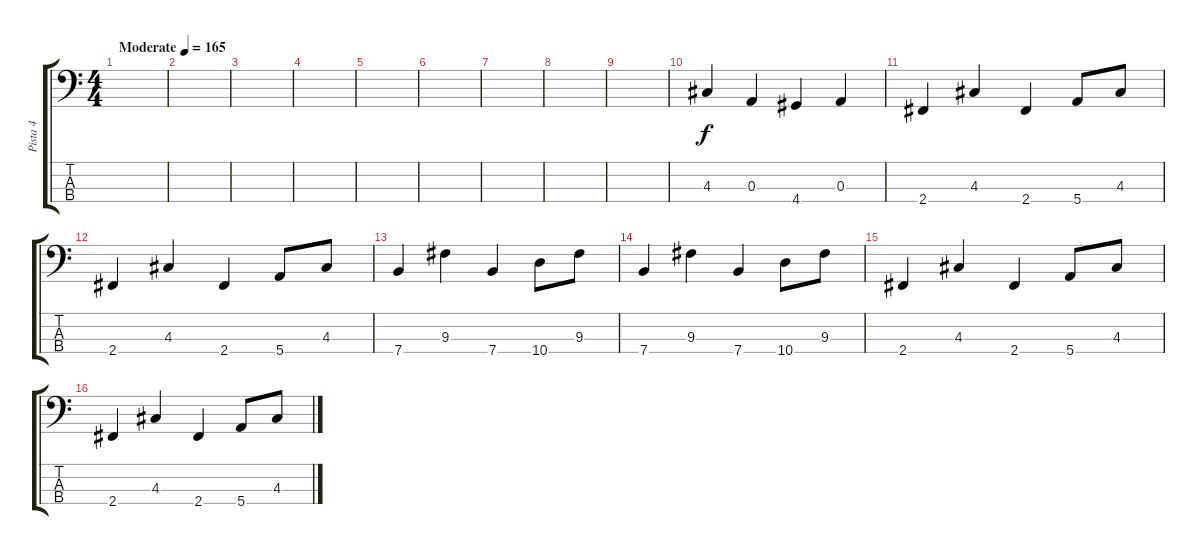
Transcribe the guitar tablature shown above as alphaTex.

\track ("Pista 4" "Pista 4") {instrument electricbasspick}
\staff {score tabs}
\tuning (G2 D2 A1 E1) {hide}
\ts (4 4)
\tempo (165 "Moderate")
\clef f4
\ks c
|
|
|
|
|
|
|
|
|
4.3.4 0.3.4 4.4.4 0.3.4 |
2.4.4 4.3.4 2.4.4 5.4.8 4.3.8 |
2.4.4 4.3.4 2.4.4 5.4.8 4.3.8 |
7.4.4 9.3.4 7.4.4 10.4.8 9.3.8 |
7.4.4 9.3.4 7.4.4 10.4.8 9.3.8 |
2.4.4 4.3.4 2.4.4 5.4.8 4.3.8 |
2.4.4 4.3.4 2.4.4 5.4.8 4.3.8
